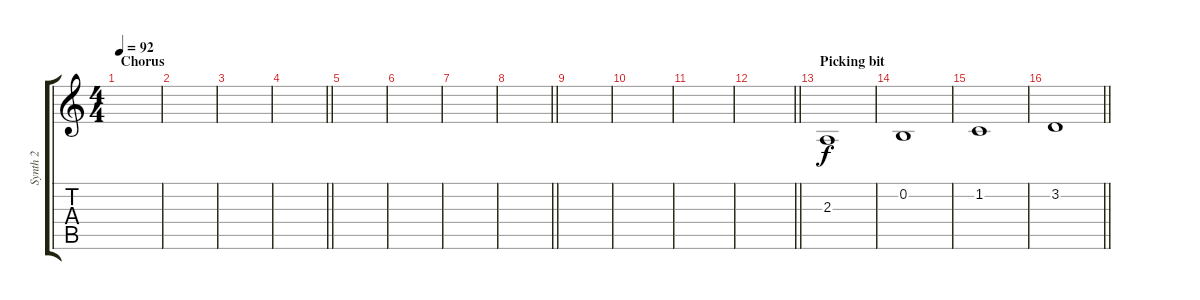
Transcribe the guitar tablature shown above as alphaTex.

\track ("Synth 2" "Synth 2") {instrument drawbarorgan}
\staff {score tabs}
\tuning (E4 B3 G3 D3 A2 E2) {hide}
\ts (4 4)
\section ("" "Chorus")
\tempo 92
\clef g2
\ks c
|
|
|
\barLineRight lightlight
|
|
|
|
\barLineRight lightlight
|
|
|
|
\barLineRight lightlight
|
\section ("" "Picking bit")
2.3.1 |
0.2.1 |
1.2.1 |
\barLineRight lightlight
3.2.1
